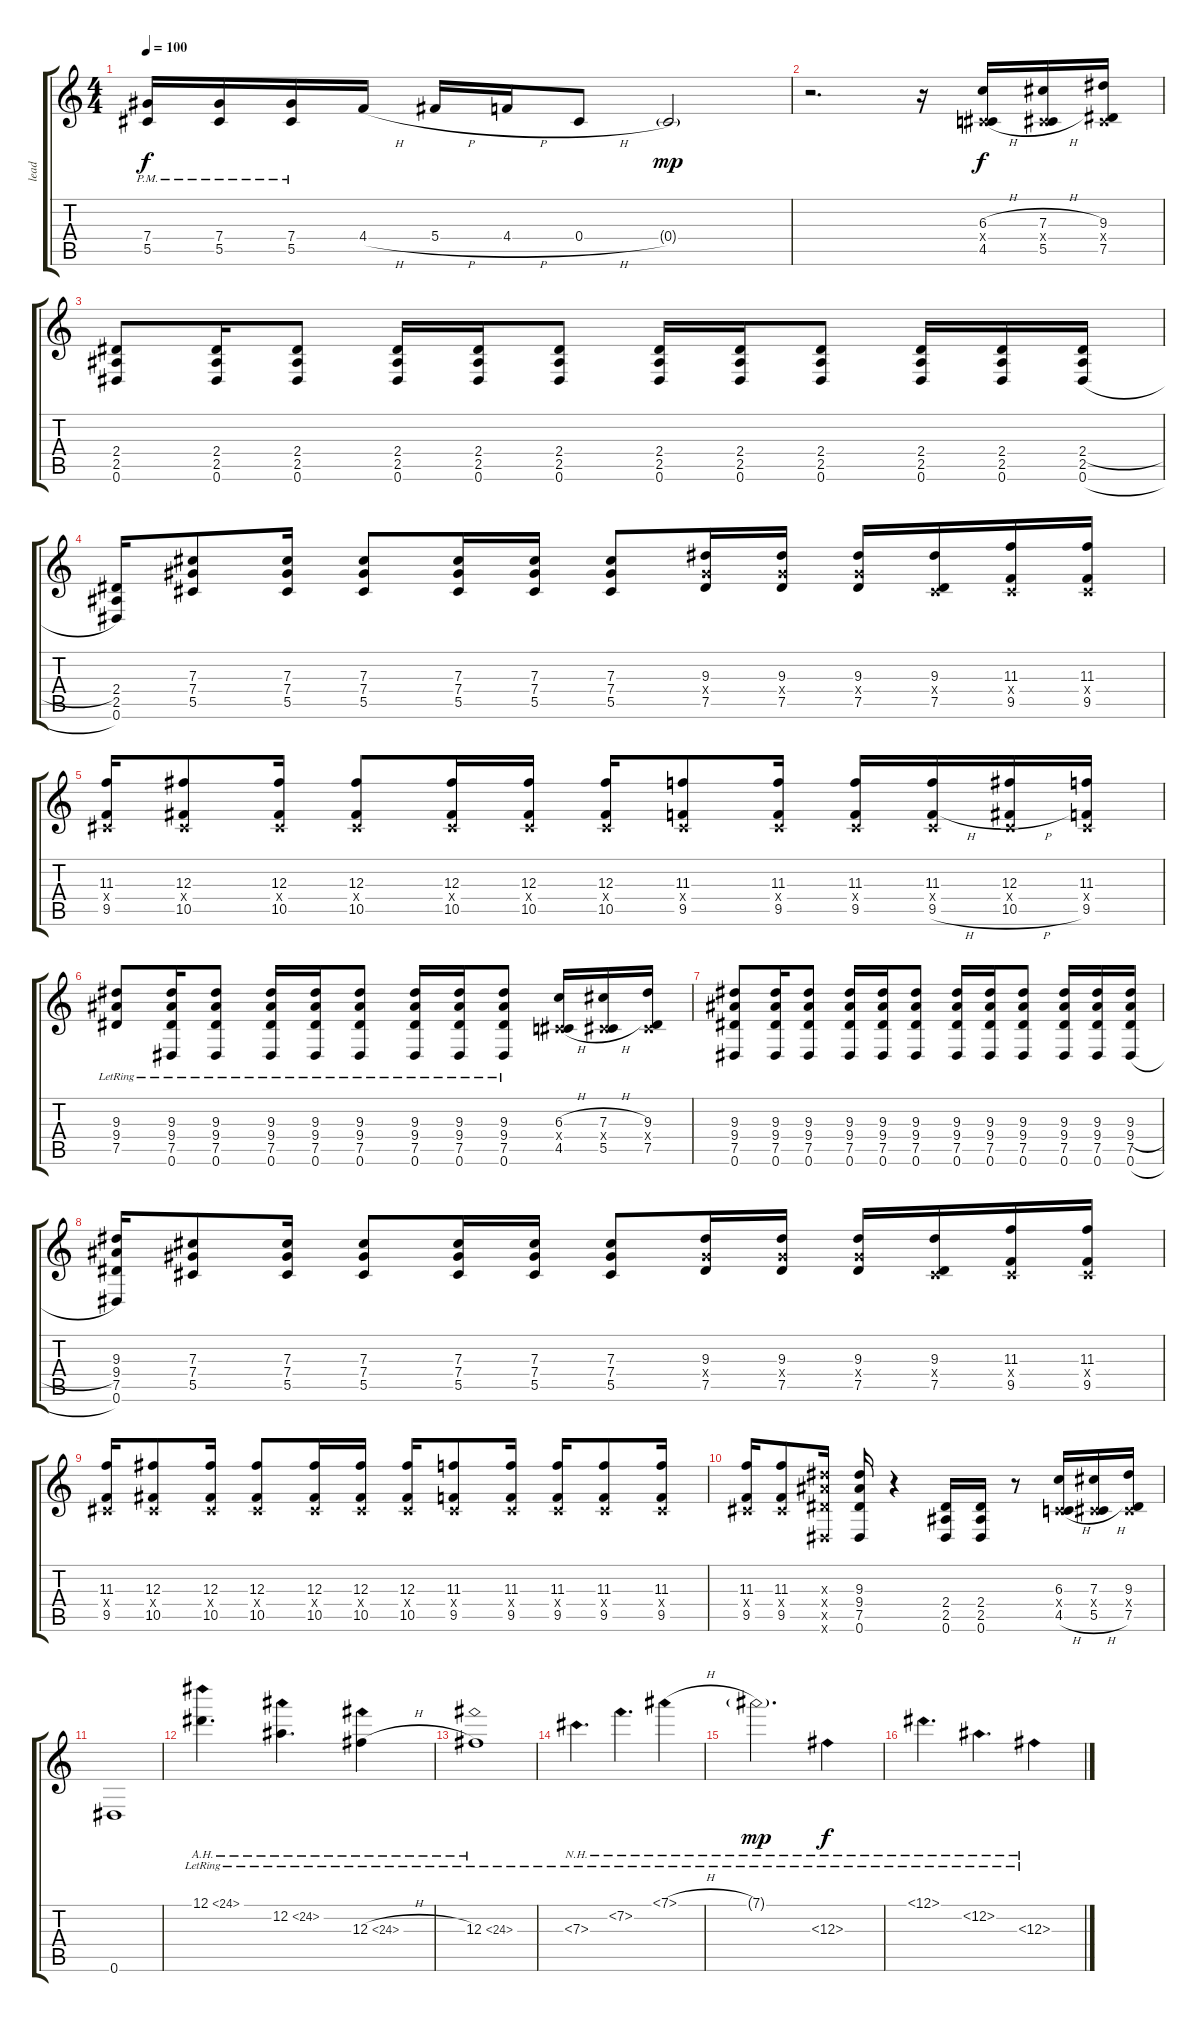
\track ("lead" "lead") {instrument distortionguitar}
\staff {score tabs}
\tuning (Eb4 Bb3 Gb3 Db3 Ab2 Eb2) {hide}
\ts (4 4)
\tempo 100
\clef g2
\ks c
(7.4{pm} 5.5{pm}).16{dy f} (7.4{pm} 5.5{pm}).16 (7.4{pm} 5.5{pm}).16 4.4{h}.16 5.4{h}.16 4.4{h}.16 0.4{h}.8 0.4{g}.2{dy mp} |
r.2{d} r.16 (6.3{h} 0.4{x} 4.5{h}).16{dy f} (7.3{h} 0.4{x} 5.5{h}).16 (9.3 0.4{x} 7.5).16 |
(2.4 2.5 0.6).8 (2.4 2.5 0.6).16 (2.4 2.5 0.6).8 (2.4 2.5 0.6).16 (2.4 2.5 0.6).16 (2.4 2.5 0.6).8 (2.4 2.5 0.6).16 (2.4 2.5 0.6).16 (2.4 2.5 0.6).8 (2.4 2.5 0.6).16 (2.4 2.5 0.6).16 (2.4{h} 2.5 0.6{h}).16 |
(2.4 2.5 0.6).16 (7.3 7.4 5.5).8 (7.3 7.4 5.5).16 (7.3 7.4 5.5).8 (7.3 7.4 5.5).16 (7.3 7.4 5.5).16 (7.3 7.4 5.5).8 (9.3 7.4{x} 7.5).16 (9.3 7.4{x} 7.5).16 (9.3 7.4{x} 7.5).16 (9.3 0.4{x} 7.5).16 (11.3 0.4{x} 9.5).16 (11.3 0.4{x} 9.5).16 |
(11.3 0.4{x} 9.5).16 (12.3 0.4{x} 10.5).8 (12.3 0.4{x} 10.5).16 (12.3 0.4{x} 10.5).8 (12.3 0.4{x} 10.5).16 (12.3 0.4{x} 10.5).16 (12.3 0.4{x} 10.5).16 (11.3 0.4{x} 9.5).8 (11.3 0.4{x} 9.5).16 (11.3 0.4{x} 9.5).16 (11.3 0.4{x} 9.5{h}).16 (12.3 0.4{x} 10.5{h}).16 (11.3 0.4{x} 9.5).16 |
(9.3{lr} 9.4{lr} 7.5{lr}).8 (9.3{lr} 9.4{lr} 7.5{lr} 0.6{lr}).16 (9.3{lr} 9.4{lr} 7.5{lr} 0.6{lr}).8 (9.3{lr} 9.4{lr} 7.5{lr} 0.6{lr}).16 (9.3{lr} 9.4{lr} 7.5{lr} 0.6{lr}).16 (9.3{lr} 9.4{lr} 7.5{lr} 0.6{lr}).8 (9.3{lr} 9.4{lr} 7.5{lr} 0.6{lr}).16 (9.3{lr} 9.4{lr} 7.5{lr} 0.6{lr}).16 (9.3{lr} 9.4{lr} 7.5{lr} 0.6{lr}).8 (6.3{h} 0.4{x} 4.5{h}).16 (7.3{h} 0.4{x} 5.5{h}).16 (9.3 0.4{x} 7.5).16 |
(9.3 9.4 7.5 0.6).8 (9.3 9.4 7.5 0.6).16 (9.3 9.4 7.5 0.6).8 (9.3 9.4 7.5 0.6).16 (9.3 9.4 7.5 0.6).16 (9.3 9.4 7.5 0.6).8 (9.3 9.4 7.5 0.6).16 (9.3 9.4 7.5 0.6).16 (9.3 9.4 7.5 0.6).8 (9.3 9.4 7.5 0.6).16 (9.3 9.4 7.5 0.6).16 (9.3 9.4{h} 7.5 0.6{h}).16 |
(9.3 9.4 7.5 0.6).16 (7.3 7.4 5.5).8 (7.3 7.4 5.5).16 (7.3 7.4 5.5).8 (7.3 7.4 5.5).16 (7.3 7.4 5.5).16 (7.3 7.4 5.5).8 (9.3 7.4{x} 7.5).16 (9.3 7.4{x} 7.5).16 (9.3 7.4{x} 7.5).16 (9.3 0.4{x} 7.5).16 (11.3 0.4{x} 9.5).16 (11.3 0.4{x} 9.5).16 |
(11.3 0.4{x} 9.5).16 (12.3 0.4{x} 10.5).8 (12.3 0.4{x} 10.5).16 (12.3 0.4{x} 10.5).8 (12.3 0.4{x} 10.5).16 (12.3 0.4{x} 10.5).16 (12.3 0.4{x} 10.5).16 (11.3 0.4{x} 9.5).8 (11.3 0.4{x} 9.5).16 (11.3 0.4{x} 9.5).16 (11.3 0.4{x} 9.5).8 (11.3 0.4{x} 9.5).16 |
(11.3 0.4{x} 9.5).16 (11.3 0.4{x} 9.5).8 (9.3{x} 9.4{x} 7.5{x} 0.6{x}).16 (9.3 9.4 7.5 0.6).16 r.4 (2.4 2.5 0.6).16 (2.4 2.5 0.6).16 r.8 (6.3 0.4{x} 4.5{h}).16 (7.3 0.4{x} 5.5{h}).16 (9.3 0.4{x} 7.5).16 |
0.6.1 |
12.1{ah 12 lr}.4{d} 12.2{ah 12 lr}.4{d} 12.3{ah 12 h lr}.4 |
12.3{ah 12 lr}.1 |
7.3{nh lr}.4{d} 7.2{nh lr}.4{d} 7.1{nh h lr}.4 |
7.1{nh g lr}.2{d dy mp} 12.3{nh lr}.4{dy f} |
12.1{nh lr}.4{d} 12.2{nh lr}.4{d} 12.3{nh h lr}.4
